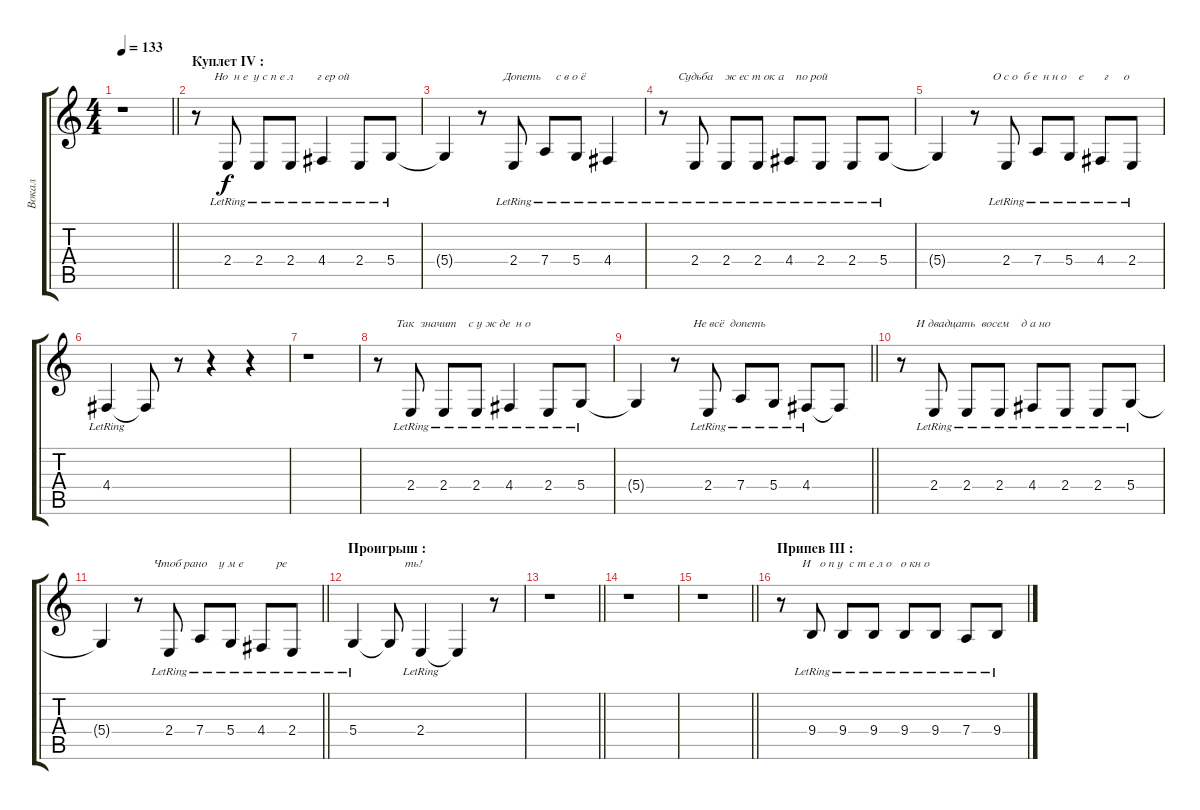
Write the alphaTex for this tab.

\track ("Вокал" "Вокал") {instrument lead6voice}
\staff {score tabs}
\tuning (E4 B3 G3 D3 A2 E2) {hide}
\ts (4 4)
\tempo 133
\clef g2
\barLineRight lightlight
\ks c
r.1{dy f} |
\section ("" "Куплет IV :")
r.8{txt "      Но  н е  у с п е л        г ер ой"} 2.4{lr}.8 2.4{lr}.8 2.4{lr}.8 4.4{lr}.4 2.4{lr}.8 5.4{lr}.8 |
5.4{t}.4 r.8{txt "       Допеть     с в о ё"} 2.4{lr}.8 7.4{lr}.8 5.4{lr}.8 4.4{lr}.4 |
r.8{txt "     Судьба    ж ес т ок а    по рой"} 2.4{lr}.8 2.4{lr}.8 2.4{lr}.8 4.4{lr}.8 2.4{lr}.8 2.4{lr}.8 5.4{lr}.8 |
5.4{t}.4 r.8{txt "      О с о  б е  н н о    е       г     о"} 2.4{lr}.8 7.4{lr}.8 5.4{lr}.8 4.4{lr}.8 2.4{lr}.8 |
4.4{lr}.4 4.4{t}.8 r.8 r.4 r.4 |
r.1 |
r.8{txt "      Так  значит    с у ж де  н о"} 2.4{lr}.8 2.4{lr}.8 2.4{lr}.8 4.4{lr}.4 2.4{lr}.8 5.4{lr}.8 |
\barLineRight lightlight
5.4{t}.4 r.8{txt "      Не всё  допеть"} 2.4{lr}.8 7.4{lr}.8 5.4{lr}.8 4.4{lr}.8 4.4{t}.8 |
r.8{txt "     И двадцать  восем    д а но"} 2.4{lr}.8 2.4{lr}.8 2.4{lr}.8 4.4{lr}.8 2.4{lr}.8 2.4{lr}.8 5.4{lr}.8 |
\barLineRight lightlight
5.4{t}.4 r.8{txt "     Чтоб рано    у м е           ре     "} 2.4{lr}.8 7.4{lr}.8 5.4{lr}.8 4.4{lr}.8 2.4{lr}.8 |
\section ("" "Проигрыш :")
5.4{lr}.4 5.4{t}.8{txt "     ть!"} 2.4{lr}.4 2.4{t}.4 r.8 |
\barLineRight lightlight
r.1 |
r.1 |
\barLineRight lightlight
r.1 |
\section ("" "Припев III :")
r.8{txt "       И   о п у  с т е л о   о кн о"} 9.4{lr}.8 9.4{lr}.8 9.4{lr}.8 9.4{lr}.8 9.4{lr}.8 7.4{lr}.8 9.4{lr}.8
